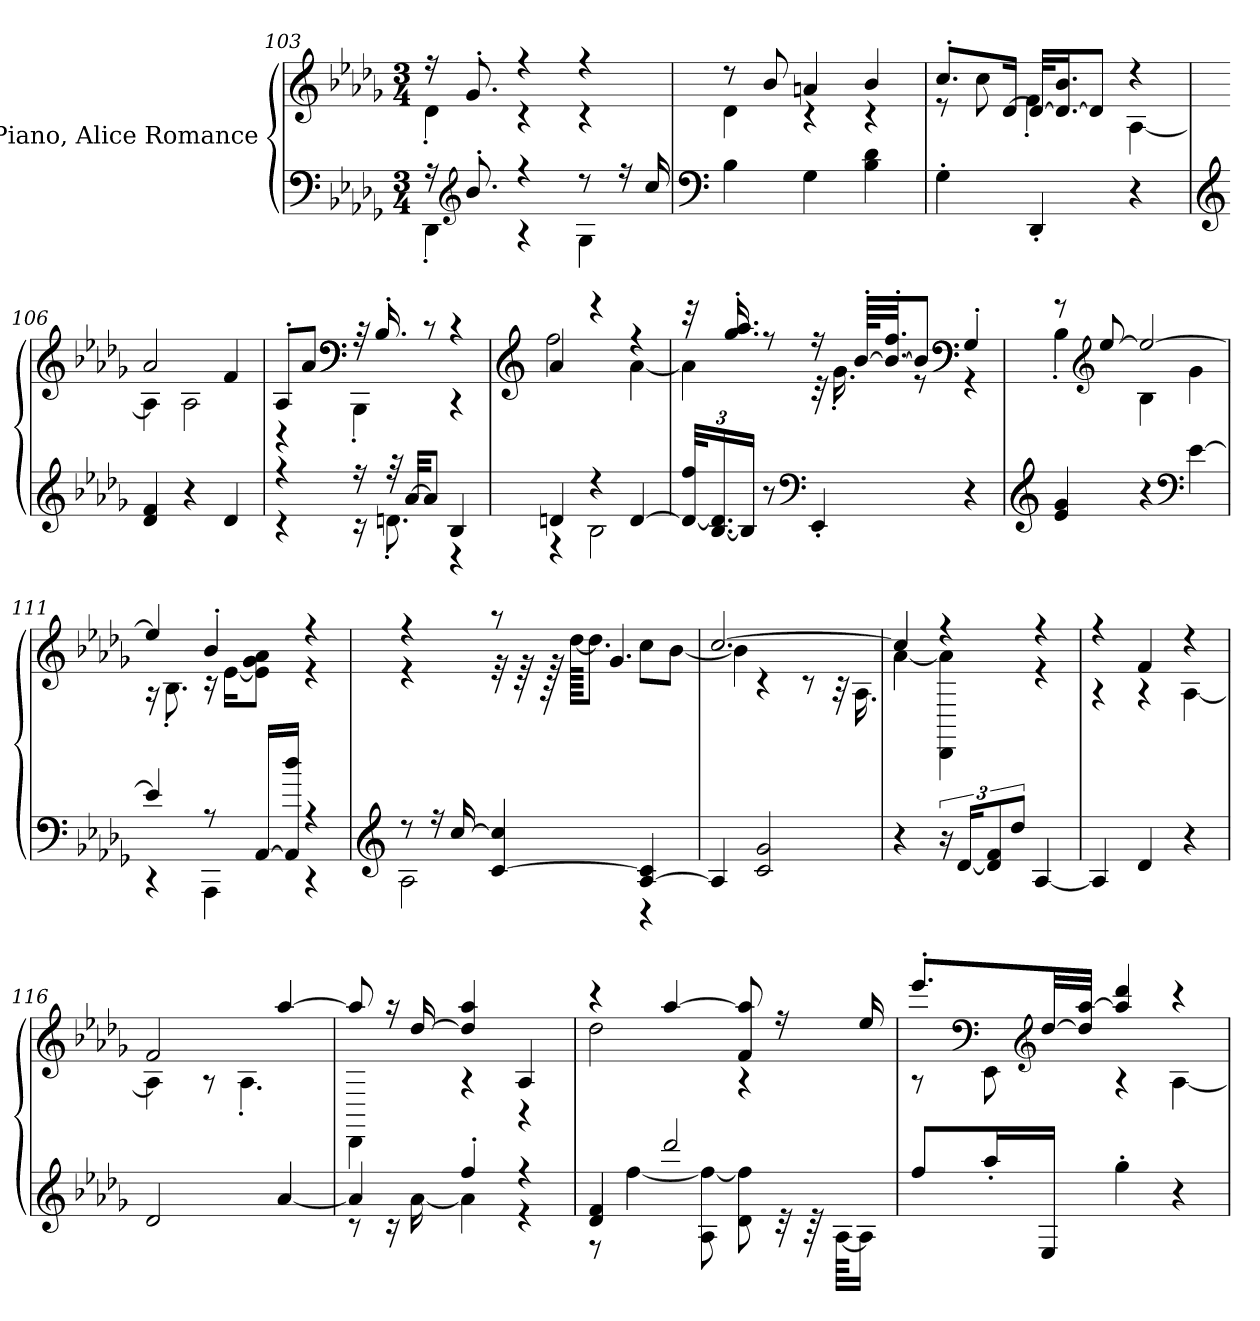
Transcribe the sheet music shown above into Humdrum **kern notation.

**kern	**kern
*part1	*part1
*staff2	*staff1
*I"Piano, Alice Romance	*
*clefF4	*clefG2
*k[b-e-a-d-g-]	*k[b-e-a-d-g-]
*M3/4	*M3/4
=103	=103
*^	*^
16r	4DD-'\	16r	4d-'\
*clefG2	*	*	*
8.b-'/	.	8.g-'/	.
4r	4r	4r	4r
8r	4G-\	4r	4r
16r	.	.	.
16cc/	.	.	.
*v	*v	*	*
!!LO:LB:g=z	!!
=104	=104	=104
*clefF4	*	*
4B-\	8r	4d-\
.	8b-/	.
4G-\	4an/	4r
4B-\ 4d-\	4b-/	4r
=105	=105	=105
4G-'\	8.cc'/L	8r
.	.	8cc\
.	[16d-/Jk	.
4DD-'/	32d-/KLL_	4f'\
.	16.d-/_ 16.b-/J	.
.	8d-/J]	.
4r	4r	[4A-\
=106	=106	=106
*clefG2	*	*
4d-/ 4f/	2a-/	4A-\]
4r	.	2A-\
4d-/	4f/	.
=107	=107	=107
*^	*	*
4r	4r	8A-'/L	4r
.	.	8a-/J	.
*	*	*clefF4	*
16r	16r	32r	4BBB-'\
.	.	16.B-'/	.
32r	8.dn'\	.	.
[32a-/KKL	.	.	.
8a-/J]	.	8r	.
4B-/	4r	4r	4r
=108	=108	=108	=108
*	*	*clefG2	*
4dn/	4r	4a-/	2ff\
4r	2B-\	4r	.
[4d/	.	4r	[4a-\
*v	*v	*	*
!!LO:LB:g=z	!!
=109	=109	=109
*Xbrackettup	*	*
48d/_ 48ff/KLL	32r	4a-\]
[24.B-/ 24.d/]	.	.
.	16.gg-/' 16.aa-/'	.
24B-/JJ]	.	.
8r	8r	.
*clefF4	*	*
4EE-'/	16r	32r
.	.	16.g-'\
.	[64b-'/KLLL	.
.	32.b-/_' 32.ff/'JJ	.
.	8b-/J]	8r
*	*clefF4	*
4r	4G-'/	4r
=110	=110	=110
*clefG2	*	*
4e-/ 4g-/	8r	4B-'\
*	*clefG2	*
.	[8ee-/	.
4r	2ee-/_	4B-\
*clefF4	*	*
[4e-\	.	4g-\
=111	=111	=111
*^	*	*
4e-/]	4r	4ee-/]	16r
.	.	.	8.B-'\
8r	4AAA-\	4b-'/	16r
.	.	.	[16e-\KL
[16AA-/LL	.	.	8e-\] 8g-\ 8a-\J
16AA-/] 16dd-/JJ	.	.	.
4r	4r	4r	4r
!!LO:LB:g=z	!!
=112	=112	=112	=112
*clefG2	*	*	*
8r	2A-\	4r	4r
16r	.	.	.
[16cc/	.	.	.
[4c/ 4cc/]	.	8r	32r
.	.	.	64r
.	.	.	128r
.	.	.	[128dd-\KKKKL
.	.	.	8.dd-\J]
.	.	4.g-/	.
[4A-/ 4c/]	4r	.	8cc\L
.	.	.	[8b-\J
*v	*v	*	*
=113	=113	=113
4A-/]	[2.cc/	4b-\]
2c/ 2g-/	.	4r
.	.	8r
.	.	32r
.	.	16.A-\
=114	=114	=114
4r	4cc/]	[4a-\
*brackettup	*	*
24r	4r	4DD-\ 4a-\]
[24d-/KL	.	.
12d-/] 12f/	.	.
12dd-/J	.	.
[4A-/	4r	4r
=115	=115	=115
4A-/]	4r	4r
4d-/	4f/	4r
4r	4r	[4A-\
=116	=116	=116
2d-/	2f/	4A-\]
.	.	8r
.	.	4.A-'\
[4a-/	[4aa-/	.
!!LO:PB:g=z	!!
=117	=117	=117
*^	*	*
4a-/]	8r	8aa-/]	4DD-\
.	16r	16r	.
.	[16a-\	[16dd-/	.
4ff'/	4a-\]	4dd-/] 4aa-/	4r
4r	4r	4A-/	4r
=118	=118	=118	=118
4d-/ 4f/	8r	4r	2dd-\
.	[4ff\	.	.
2ddd-/	.	[4aa-/	.
.	8A-\ 8ff\_	.	.
.	8d-\ 8ff\]	8f/ 8aa-/]	4r
.	32r	16r	.
.	64r	.	.
.	[64A-\KKLL	.	.
.	16A-\JJ]	16ee-/	.
*v	*v	*	*
=119	=119	=119
8ff/L	8.eee-'/L	8r
*	*clefF4	*
16aa-'/L	.	8EE-\
*	*clefG2	*
16E-/JJ	[32dd-/LL	.
.	32dd-/] [32aa-/JJJ	.
4gg-'\	4aa-/] 4ddd-/	4r
4r	4r	[4A-\
*	*v	*v
=	=
*-	*-
